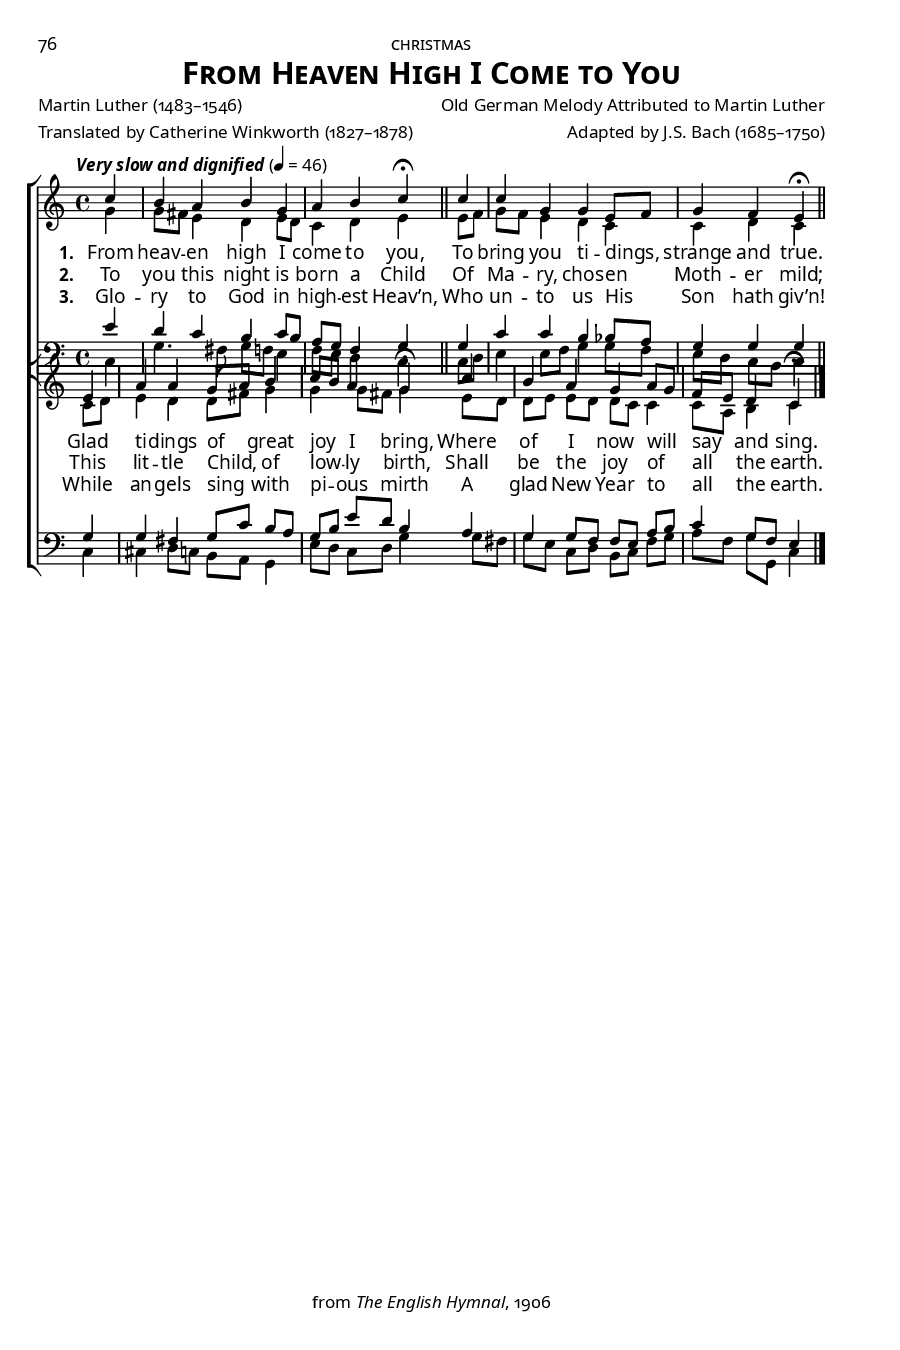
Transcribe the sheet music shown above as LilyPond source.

\version "2.14.2"
\include "util.ly"
\header {
    title = \markup{\override #'(font-name . "Garamond Premier Pro Semibold"){ \abs-fontsize #15 \smallCapsOldStyle"From Heaven High I Come to You"}}
    poet = \markup\oldStyleNum"Martin Luther (1483–1546)"
    meter = \markup\oldStyleNum"Translated by Catherine Winkworth (1827–1878)"
    composer = \markup\oldStyleNum"Old German Melody Attributed to Martin Luther"
    arranger = \markup\oldStyleNum"Adapted by J.S. Bach (1685–1750)"
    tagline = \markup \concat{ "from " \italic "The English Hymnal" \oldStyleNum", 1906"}
  }\paper {
  print-all-headers = ##f
  paper-height = 9\in
  paper-width = 6\in
  indent = 0\in
  %system-system-spacing = #'((basic-distance . 10) (padding . 0))
  score-markup-spacing =
    #'((basic-distance . 0)
       (minimum-distance . 0)
       (padding . 0)
       (stretchability . 0))
  system-system-spacing =
    #'((basic-distance . 0)
       (minimum-distance . 0)
       (padding . -5)
       (stretchability . 100))
%{IF_LESSER
  markup-system-spacing #'stretchability = 50
  top-markup-spacing #'stretchability = 30
  last-bottom-spacing #'stretchability = 60
%}%END_IF_LESSER
  ragged-last-bottom = ##t
  ragged-bottom = ##f
  two-sided = ##t
  inner-margin = 0.5\in
  outer-margin = 0.25\in
  top-margin = 0.25\in
  bottom-margin = 0.25\in
  first-page-number = #076
  print-first-page-number = ##t
  headerLine = \markup{\override #'(font-name . "Garamond Premier Pro") \smallCapsOldStyle"christmas"}
  oddHeaderMarkup = \markup\fill-line{
     \override #'(font-name . "Garamond Premier Pro")\abs-fontsize #8.5
     \combine 
        \fill-line{"" \on-the-fly #print-page-number-check-first
        \oldStylePageNum""
        }
        \fill-line{\headerLine}
  }
  evenHeaderMarkup = \markup {
     \override #'(font-name . "Garamond Premier Pro")\abs-fontsize #8.5
     \combine
        \on-the-fly #print-page-number-check-first
        \oldStylePageNum""
        \fill-line{\headerLine}
  }
}

#(set-global-staff-size 15) \paper{ #(define fonts (make-pango-font-tree "GoudyOlSt BT" "Garamond Premier Pro" "Garamond Premier Pro" (/ 15 20))) }
%IF_NOT_LESSER
global = {
  \key c \major
  \time 4/4
  \autoBeamOff
  \mergeDifferentlyHeadedOn
}

sopMusic = \relative c'' {
  \tempo \markup\italic"Very slow and dignified" 4 = 46
  \partial 4 c4 |
  b a b g |
  a b c\fermata \bar "||"
  
  c |
  c g g e8[ f] |
  g4 f e\fermata \bar"||"
  
  e |
  a a g8[ a] b4 |
  c8[ b] a4 g\fermata
  
  c4 |
  b a g a8[ g] |
  f[ e] d4 c\fermata \bar "|."
}
sopWords = \lyricmode {
  
}

altoMusic = \relative c' {
  g'4 |
  g8[ fis] e4 d e8[ d] |
  c4 d e |
  
  e8[ f] |
  g[ f] e4 d c |
  c d c |
  
  c8[ d] |
  e4 d d8[ fis] g4 |
  g g8[ fis] g4 |
  
  e8[ d] |
  d[ e] e[ d] d[ c] c4 |
  c8[ a] b4 c \bar "|."
}
altoWords = \lyricmode {
  \dropLyricsIX
  \set stanza = #"1. "
  From heav -- en high I come to you,
  To bring you ti -- dings, strange and true.
  Glad ti -- dings of great joy I bring,
  Where of I now will say and sing.
}
altoWordsII = \lyricmode {
  \dropLyricsIX
%\markup\italic
  \set stanza = #"2. "
  To you this night is born a Child
  Of Ma -- ry, chos -- en Moth -- er mild;
  This lit -- tle Child, of low -- ly birth,
  Shall be the joy of all the earth.
}
altoWordsIII = \lyricmode {
  \dropLyricsIX
  \set stanza = #"3. "
  Glo -- ry to God in high -- est Heav’n,
  Who un -- to us His Son hath giv’n!
  While an -- gels sing with pi -- ous mirth
  A glad New Year to all the earth.
}
altoWordsIV = \lyricmode {
}
altoWordsV = \lyricmode {
}
altoWordsVI = \lyricmode {
}
tenorMusic = \relative c' {
  e4 |
  d c b c8[ b] |
  a[ g] f4 g |
  
  g4 |
  c c b bes8[ a] |
  g4 g g |
  
  g |
  g fis g8[ c] b[ a] |
  g[ b] e[ d] b4 |
  
  a4 |
  g g8[ f] f[ e] a[ b] |
  c4 g8[ f] e4 \bar "|."
}
tenorWords = \lyricmode {

}

bassMusic = \relative c {
  c4 |
  g'4. fis8 g[ f] e4 |
  f8[ e] d4 c |
  
  c8[ d] |
  e4 e8[ f] g4 g8[ f] |
  e[ d] c[ b] c4 |
  
  c |
  cis d8[ c] b[ a] g4 |
  e'8[ d] c[ d] g4 |
  
  g8[ fis] |
  g[ e] c[ d] b[ c] f[ g] |
  a[ f] g[ g,] c4 \bar "|."
}
bassWords = \lyricmode {

}

pianoRH = \relative c' {
  
}
pianoLH = \relative c' {
  
}

\score {
  <<
   \new ChoirStaff <<
%    \new Lyrics = sopranos \with { \override VerticalAxisGroup #'nonstaff-relatedstaff-spacing = #'((basic-distance . 1)) }
    \new Staff = women <<
      \new Voice = "sopranos" { \voiceOne << \global \sopMusic >> }
      \new Voice = "altos" { \voiceTwo << \global \altoMusic >> }
    >>
    \new Lyrics \with { alignAboveContext = #"women" \override VerticalAxisGroup #'nonstaff-relatedstaff-spacing = #'((basic-distance . 1))} \lyricsto "sopranos" \sopWords
    \new Lyrics = "altosVI"  \with { alignBelowContext = #"women" } \lyricsto "sopranos" \altoWordsVI
    \new Lyrics = "altosV"  \with { alignBelowContext = #"women" } \lyricsto "sopranos" \altoWordsV
    \new Lyrics = "altosIV"  \with { alignBelowContext = #"women" } \lyricsto "sopranos" \altoWordsIV
    \new Lyrics = "altosIII"  \with { alignBelowContext = #"women" } \lyricsto "sopranos" \altoWordsIII
    \new Lyrics = "altosII"  \with { alignBelowContext = #"women" } \lyricsto "sopranos" \altoWordsII
    \new Lyrics = "altos"  \with { alignBelowContext = #"women" \override VerticalAxisGroup #'nonstaff-relatedstaff-spacing = #'((padding . -0.5))} \lyricsto "sopranos" \altoWords
   \new Staff = men <<
      \clef bass
      \new Voice = "tenors" { \voiceOne << \global \tenorMusic >> }
      \new Voice = "basses" { \voiceTwo << \global \bassMusic >> }
    >>
    \new Lyrics \with { alignAboveContext = #"men" \override VerticalAxisGroup #'nonstaff-relatedstaff-spacing = #'((basic-distance . 1)) } \lyricsto "tenors" \tenorWords
    \new Lyrics \with { alignBelowContext = #"men" \override VerticalAxisGroup #'nonstaff-relatedstaff-spacing = #'((basic-distance . 1)) } \lyricsto "basses" \bassWords
  >>
%    \new PianoStaff << \new Staff { \new Voice { \pianoRH } } \new Staff { \clef "bass" \pianoLH } >>
  >>
  \layout {
    \context {
      \Score
      %\override SpacingSpanner #'base-shortest-duration = #(ly:make-moment 1 8)
      %\override SpacingSpanner #'common-shortest-duration = #(ly:make-moment 1 4)
    }
    \context {
      % Remove all empty staves
      % \Staff \RemoveEmptyStaves \override VerticalAxisGroup #'remove-first = ##t
    }
    \context {
      \Lyrics
      \override LyricText #'X-offset = #center-on-word
    }
  }
  
  
  \midi {
    \tempo 4 = 46
    \set Staff.midiInstrument = "flute"
  
    \context {
      \Voice
      \remove "Dynamic_performer"
    }
  }
}
